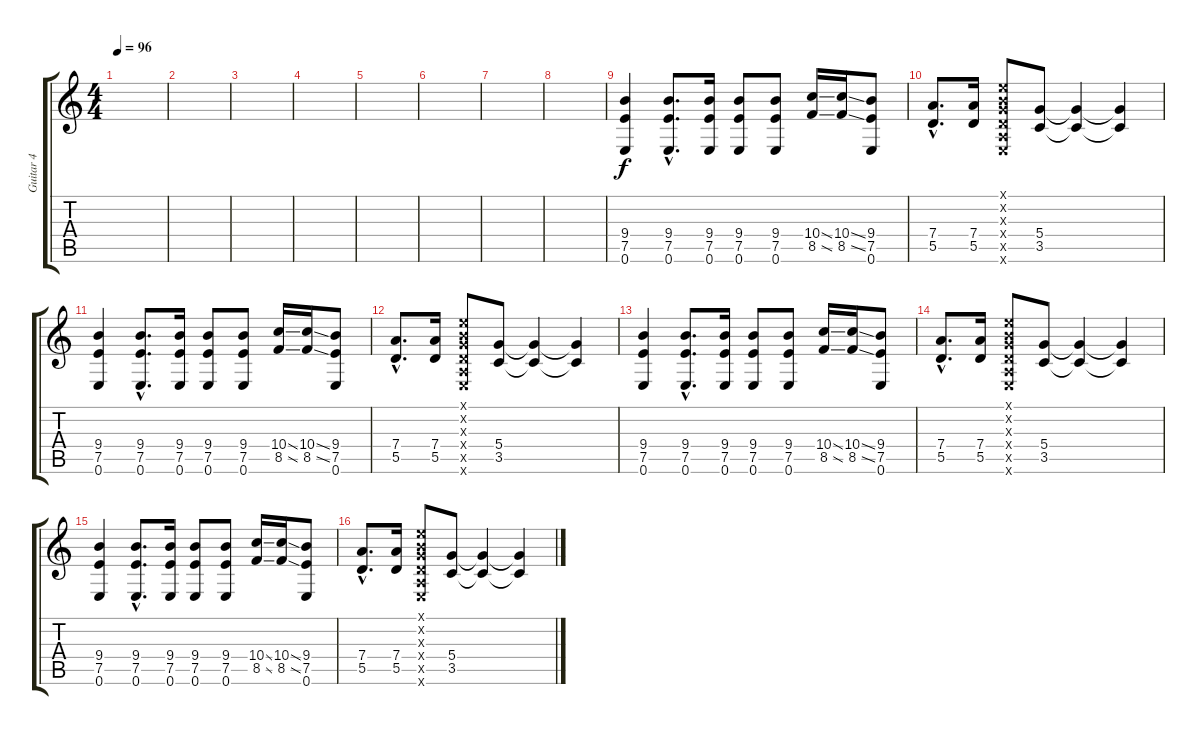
\track ("Guitar 4" "Guitar 4") {instrument distortionguitar}
\staff {score tabs}
\tuning (E4 B3 G3 D3 A2 E2) {hide}
\ts (4 4)
\tempo 96
\clef g2
\ks c
|
|
|
|
|
|
|
|
(9.4 7.5 0.6).4 (9.4{hac} 7.5{hac} 0.6{hac}).8{d} (9.4 7.5 0.6).16 (9.4 7.5 0.6).8 (9.4 7.5 0.6).8 (10.4{ss} 8.5{ss}).16 (10.4{ss} 8.5{ss}).16 (9.4 7.5 0.6).8 |
(7.4{hac} 5.5{hac}).8{d} (7.4 5.5).16 (0.1{x} 0.2{x} 0.3{x} 0.4{x} 0.5{x} 0.6{x}).8 (5.4 3.5).8 (5.4{t} 3.5{t}).4 (5.4{t} 3.5{t}).4 |
(9.4 7.5 0.6).4 (9.4{hac} 7.5{hac} 0.6{hac}).8{d} (9.4 7.5 0.6).16 (9.4 7.5 0.6).8 (9.4 7.5 0.6).8 (10.4{ss} 8.5{ss}).16 (10.4{ss} 8.5{ss}).16 (9.4 7.5 0.6).8 |
(7.4{hac} 5.5{hac}).8{d} (7.4 5.5).16 (0.1{x} 0.2{x} 0.3{x} 0.4{x} 0.5{x} 0.6{x}).8 (5.4 3.5).8 (5.4{t} 3.5{t}).4 (5.4{t} 3.5{t}).4 |
(9.4 7.5 0.6).4 (9.4{hac} 7.5{hac} 0.6{hac}).8{d} (9.4 7.5 0.6).16 (9.4 7.5 0.6).8 (9.4 7.5 0.6).8 (10.4{ss} 8.5{ss}).16 (10.4{ss} 8.5{ss}).16 (9.4 7.5 0.6).8 |
(7.4{hac} 5.5{hac}).8{d} (7.4 5.5).16 (0.1{x} 0.2{x} 0.3{x} 0.4{x} 0.5{x} 0.6{x}).8 (5.4 3.5).8 (5.4{t} 3.5{t}).4 (5.4{t} 3.5{t}).4 |
(9.4 7.5 0.6).4 (9.4{hac} 7.5{hac} 0.6{hac}).8{d} (9.4 7.5 0.6).16 (9.4 7.5 0.6).8 (9.4 7.5 0.6).8 (10.4{ss} 8.5{ss}).16 (10.4{ss} 8.5{ss}).16 (9.4 7.5 0.6).8 |
(7.4{hac} 5.5{hac}).8{d} (7.4 5.5).16 (0.1{x} 0.2{x} 0.3{x} 0.4{x} 0.5{x} 0.6{x}).8 (5.4 3.5).8 (5.4{t} 3.5{t}).4 (5.4{t} 3.5{t}).4
